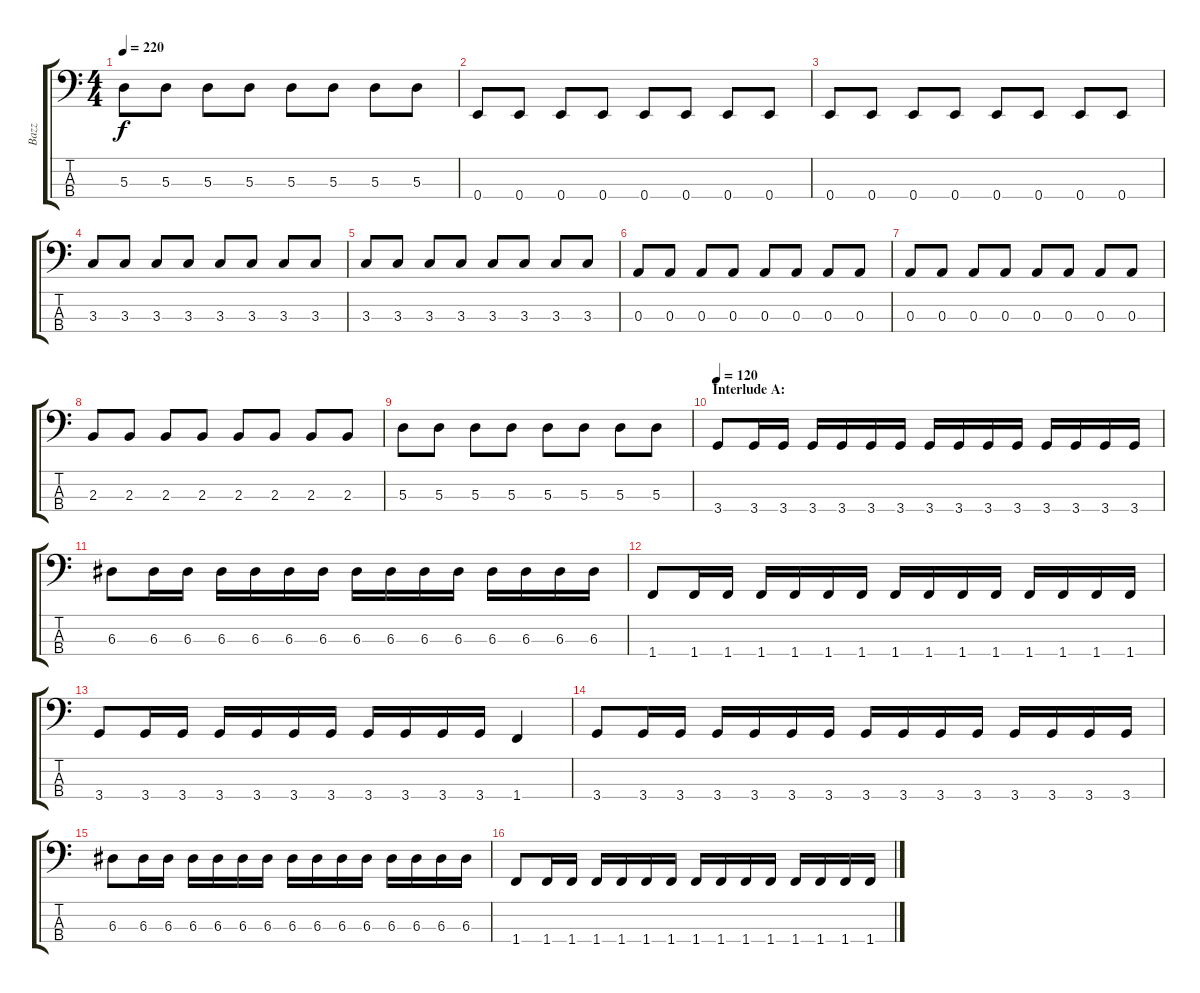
\track ("Bazz" "Bazz") {instrument slapbass2}
\staff {score tabs}
\tuning (G2 D2 A1 E1) {hide}
\ts (4 4)
\tempo 220
\clef f4
\ks c
5.3.8{dy f} 5.3.8 5.3.8 5.3.8 5.3.8 5.3.8 5.3.8 5.3.8 |
0.4.8 0.4.8 0.4.8 0.4.8 0.4.8 0.4.8 0.4.8 0.4.8 |
0.4.8 0.4.8 0.4.8 0.4.8 0.4.8 0.4.8 0.4.8 0.4.8 |
3.3.8 3.3.8 3.3.8 3.3.8 3.3.8 3.3.8 3.3.8 3.3.8 |
3.3.8 3.3.8 3.3.8 3.3.8 3.3.8 3.3.8 3.3.8 3.3.8 |
0.3.8 0.3.8 0.3.8 0.3.8 0.3.8 0.3.8 0.3.8 0.3.8 |
0.3.8 0.3.8 0.3.8 0.3.8 0.3.8 0.3.8 0.3.8 0.3.8 |
2.3.8 2.3.8 2.3.8 2.3.8 2.3.8 2.3.8 2.3.8 2.3.8 |
5.3.8 5.3.8 5.3.8 5.3.8 5.3.8 5.3.8 5.3.8 5.3.8 |
\section ("" "Interlude A:")
\tempo 120
3.4.8 3.4.16 3.4.16 3.4.16 3.4.16 3.4.16 3.4.16 3.4.16 3.4.16 3.4.16 3.4.16 3.4.16 3.4.16 3.4.16 3.4.16 |
6.3.8 6.3.16 6.3.16 6.3.16 6.3.16 6.3.16 6.3.16 6.3.16 6.3.16 6.3.16 6.3.16 6.3.16 6.3.16 6.3.16 6.3.16 |
1.4.8 1.4.16 1.4.16 1.4.16 1.4.16 1.4.16 1.4.16 1.4.16 1.4.16 1.4.16 1.4.16 1.4.16 1.4.16 1.4.16 1.4.16 |
3.4.8 3.4.16 3.4.16 3.4.16 3.4.16 3.4.16 3.4.16 3.4.16 3.4.16 3.4.16 3.4.16 1.4.4 |
3.4.8 3.4.16 3.4.16 3.4.16 3.4.16 3.4.16 3.4.16 3.4.16 3.4.16 3.4.16 3.4.16 3.4.16 3.4.16 3.4.16 3.4.16 |
6.3.8 6.3.16 6.3.16 6.3.16 6.3.16 6.3.16 6.3.16 6.3.16 6.3.16 6.3.16 6.3.16 6.3.16 6.3.16 6.3.16 6.3.16 |
1.4.8 1.4.16 1.4.16 1.4.16 1.4.16 1.4.16 1.4.16 1.4.16 1.4.16 1.4.16 1.4.16 1.4.16 1.4.16 1.4.16 1.4.16
